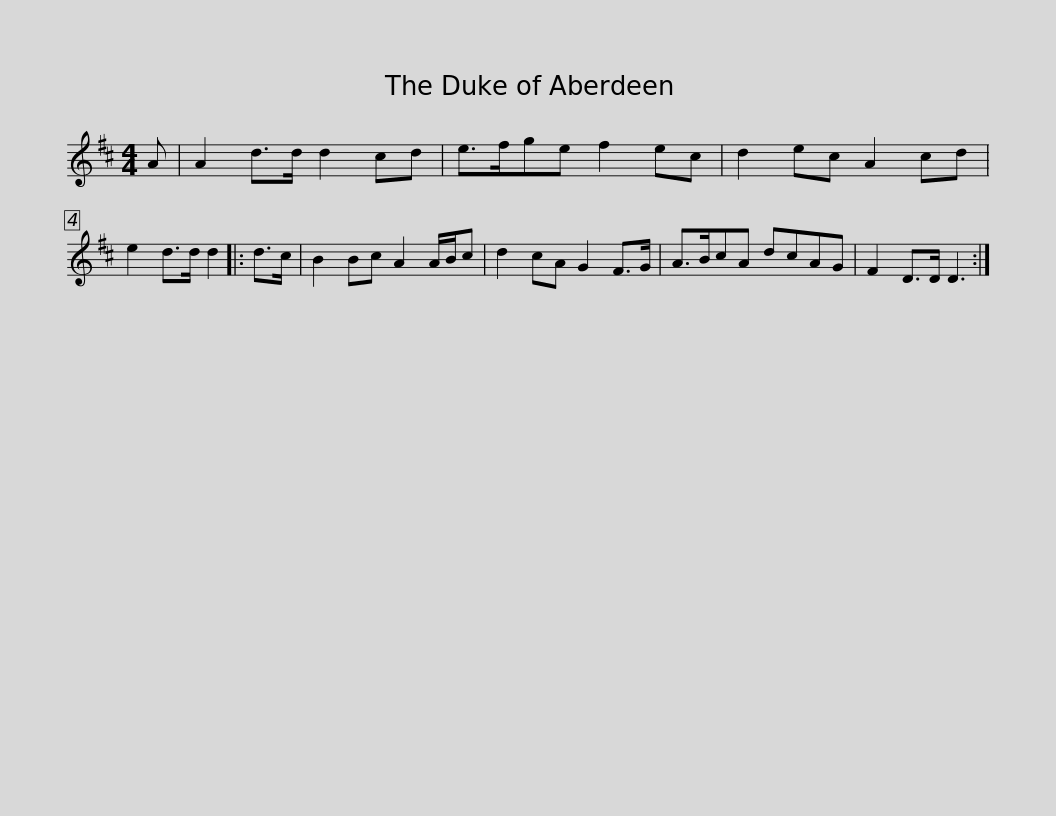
X:1
L:1/8
M:4/4
I:linebreak $
K:D
V:1 treble
V:1
 A | A2 d>d d2 cd | e>fge f2 ec | d2 ec A2 cd | e2 d>d d2 |: %5
 d>c | B2 Bc A2 A/B/c | d2 cA G2 F>G |$ A>BcA dcAG | F2 D>D D3 :| %10
